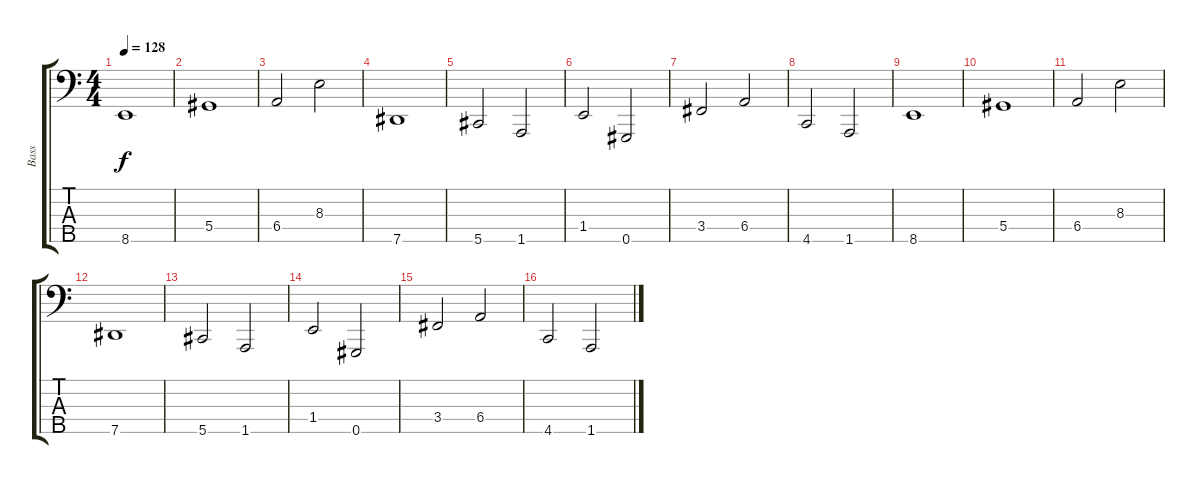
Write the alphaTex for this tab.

\track ("Bass" "Bass") {instrument electricbasspick}
\staff {score tabs}
\tuning (Gb2 Db2 Ab1 Eb1 Ab0) {hide}
\ts (4 4)
\tempo 128
\clef f4
\ks c
8.5.1{dy f instrument electricbassfinger} |
5.4.1 |
6.4.2 8.3.2 |
7.5.1 |
5.5.2 1.5.2 |
1.4.2 0.5.2 |
3.4.2 6.4.2 |
4.5.2 1.5.2 |
8.5.1{instrument electricbassfinger} |
5.4.1 |
6.4.2 8.3.2 |
7.5.1 |
5.5.2 1.5.2 |
1.4.2 0.5.2 |
3.4.2 6.4.2 |
4.5.2 1.5.2
